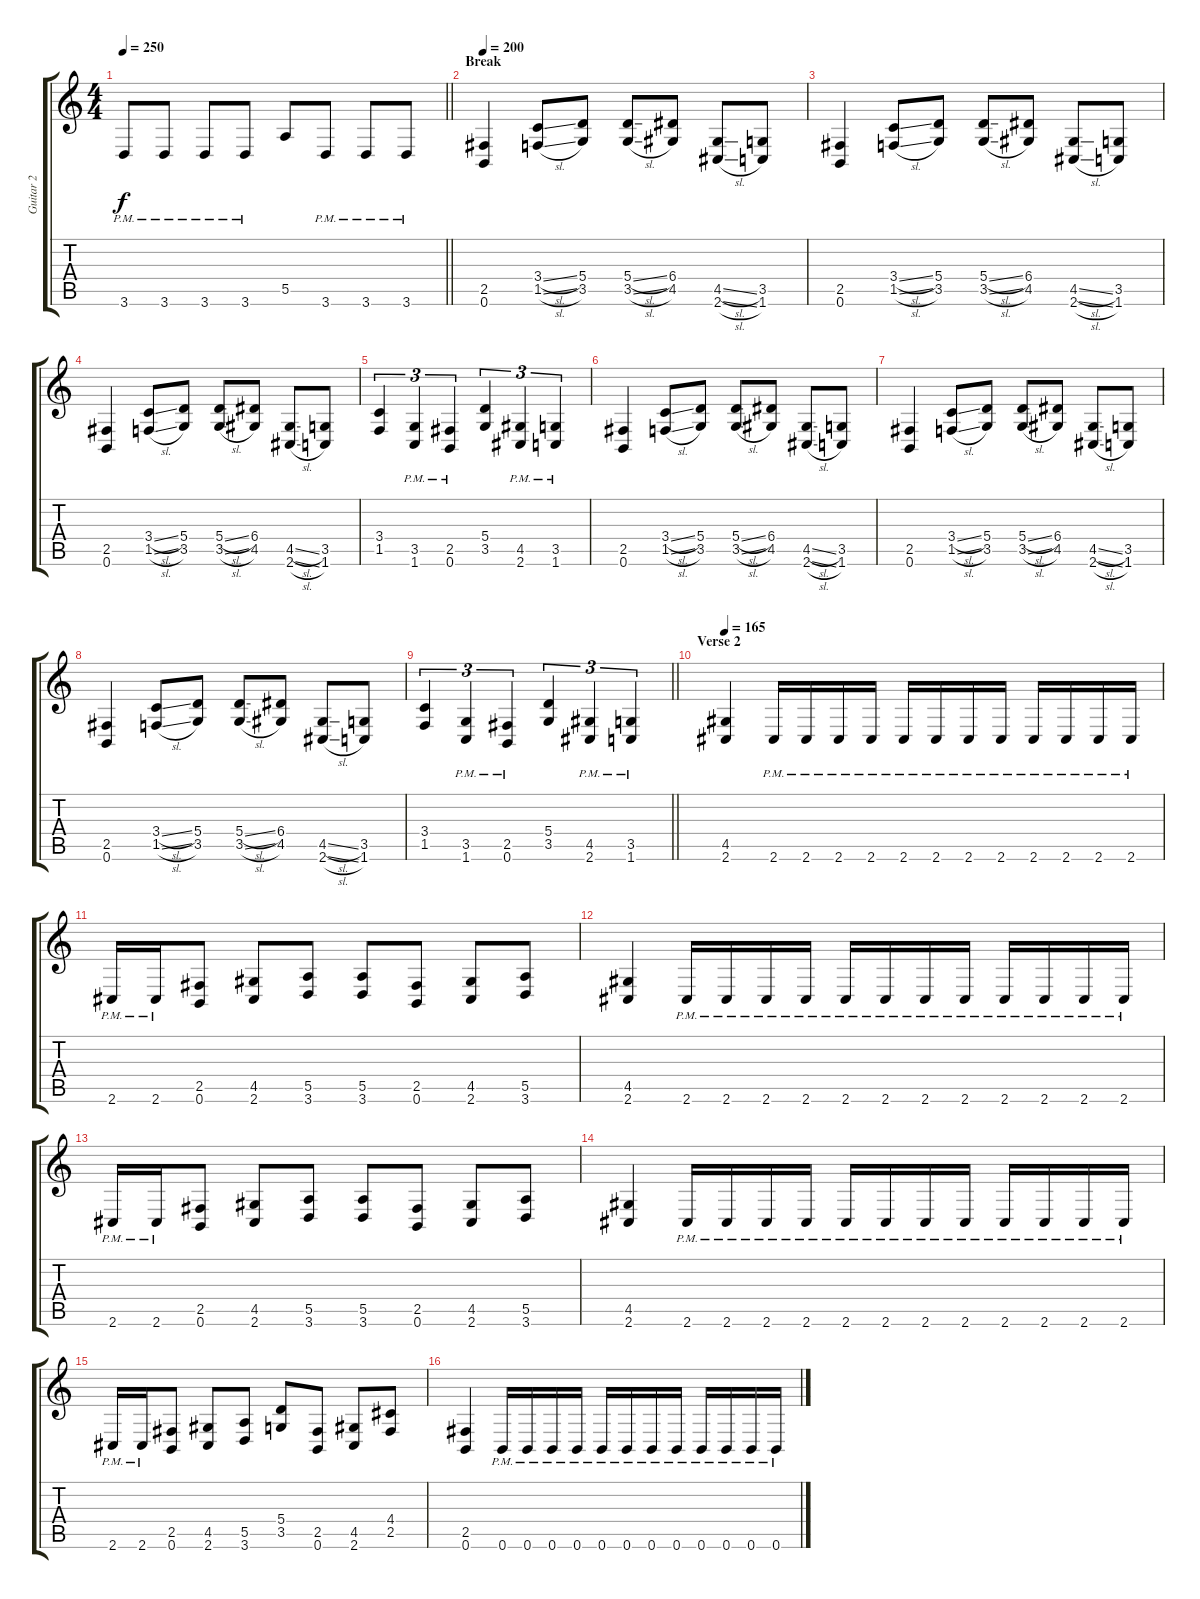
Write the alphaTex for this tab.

\track ("Guitar 2" "Guitar 2") {instrument distortionguitar}
\staff {score tabs}
\tuning (B3 Gb3 D3 A2 E2 B1) {hide}
\ts (4 4)
\tempo 250
\clef g2
\barLineRight lightlight
\ks c
3.6{pm}.8{dy f} 3.6{pm}.8 3.6{pm}.8 3.6{pm}.8 5.5.8 3.6{pm}.8 3.6{pm}.8 3.6{pm}.8 |
\section ("" "Break")
\tempo 200
(2.5 0.6).4 (3.4{sl} 1.5{sl}).8 (5.4 3.5).8 (5.4{sl} 3.5{sl}).8 (6.4 4.5).8 (4.5{sl} 2.6{sl}).8 (3.5 1.6).8 |
(2.5 0.6).4 (3.4{sl} 1.5{sl}).8 (5.4 3.5).8 (5.4{sl} 3.5{sl}).8 (6.4 4.5).8 (4.5{sl} 2.6{sl}).8 (3.5 1.6).8 |
(2.5 0.6).4 (3.4{sl} 1.5{sl}).8 (5.4 3.5).8 (5.4{sl} 3.5{sl}).8 (6.4 4.5).8 (4.5{sl} 2.6{sl}).8 (3.5 1.6).8 |
(3.4 1.5).4{tu (3 2)} (3.5{pm} 1.6{pm}).4{tu (3 2)} (2.5{pm} 0.6{pm}).4{tu (3 2)} (5.4 3.5).4{tu (3 2)} (4.5{pm} 2.6{pm}).4{tu (3 2)} (3.5{pm} 1.6{pm}).4{tu (3 2)} |
(2.5 0.6).4 (3.4{sl} 1.5{sl}).8 (5.4 3.5).8 (5.4{sl} 3.5{sl}).8 (6.4 4.5).8 (4.5{sl} 2.6{sl}).8 (3.5 1.6).8 |
(2.5 0.6).4 (3.4{sl} 1.5{sl}).8 (5.4 3.5).8 (5.4{sl} 3.5{sl}).8 (6.4 4.5).8 (4.5{sl} 2.6{sl}).8 (3.5 1.6).8 |
(2.5 0.6).4 (3.4{sl} 1.5{sl}).8 (5.4 3.5).8 (5.4{sl} 3.5{sl}).8 (6.4 4.5).8 (4.5{sl} 2.6{sl}).8 (3.5 1.6).8 |
\barLineRight lightlight
(3.4 1.5).4{tu (3 2)} (3.5{pm} 1.6{pm}).4{tu (3 2)} (2.5{pm} 0.6{pm}).4{tu (3 2)} (5.4 3.5).4{tu (3 2)} (4.5{pm} 2.6{pm}).4{tu (3 2)} (3.5{pm} 1.6{pm}).4{tu (3 2)} |
\section ("" "Verse 2")
\tempo 165
(4.5 2.6).4 2.6{pm}.16 2.6{pm}.16 2.6{pm}.16 2.6{pm}.16 2.6{pm}.16 2.6{pm}.16 2.6{pm}.16 2.6{pm}.16 2.6{pm}.16 2.6{pm}.16 2.6{pm}.16 2.6{pm}.16 |
2.6{pm}.16 2.6{pm}.16 (2.5 0.6).8 (4.5 2.6).8 (5.5 3.6).8 (5.5 3.6).8 (2.5 0.6).8 (4.5 2.6).8 (5.5 3.6).8 |
(4.5 2.6).4 2.6{pm}.16 2.6{pm}.16 2.6{pm}.16 2.6{pm}.16 2.6{pm}.16 2.6{pm}.16 2.6{pm}.16 2.6{pm}.16 2.6{pm}.16 2.6{pm}.16 2.6{pm}.16 2.6{pm}.16 |
2.6{pm}.16 2.6{pm}.16 (2.5 0.6).8 (4.5 2.6).8 (5.5 3.6).8 (5.5 3.6).8 (2.5 0.6).8 (4.5 2.6).8 (5.5 3.6).8 |
(4.5 2.6).4 2.6{pm}.16 2.6{pm}.16 2.6{pm}.16 2.6{pm}.16 2.6{pm}.16 2.6{pm}.16 2.6{pm}.16 2.6{pm}.16 2.6{pm}.16 2.6{pm}.16 2.6{pm}.16 2.6{pm}.16 |
2.6{pm}.16 2.6{pm}.16 (2.5 0.6).8 (4.5 2.6).8 (5.5 3.6).8 (5.4 3.5).8 (2.5 0.6).8 (4.5 2.6).8 (4.4 2.5).8 |
(2.5 0.6).4 0.6{pm}.16 0.6{pm}.16 0.6{pm}.16 0.6{pm}.16 0.6{pm}.16 0.6{pm}.16 0.6{pm}.16 0.6{pm}.16 0.6{pm}.16 0.6{pm}.16 0.6{pm}.16 0.6{pm}.16
